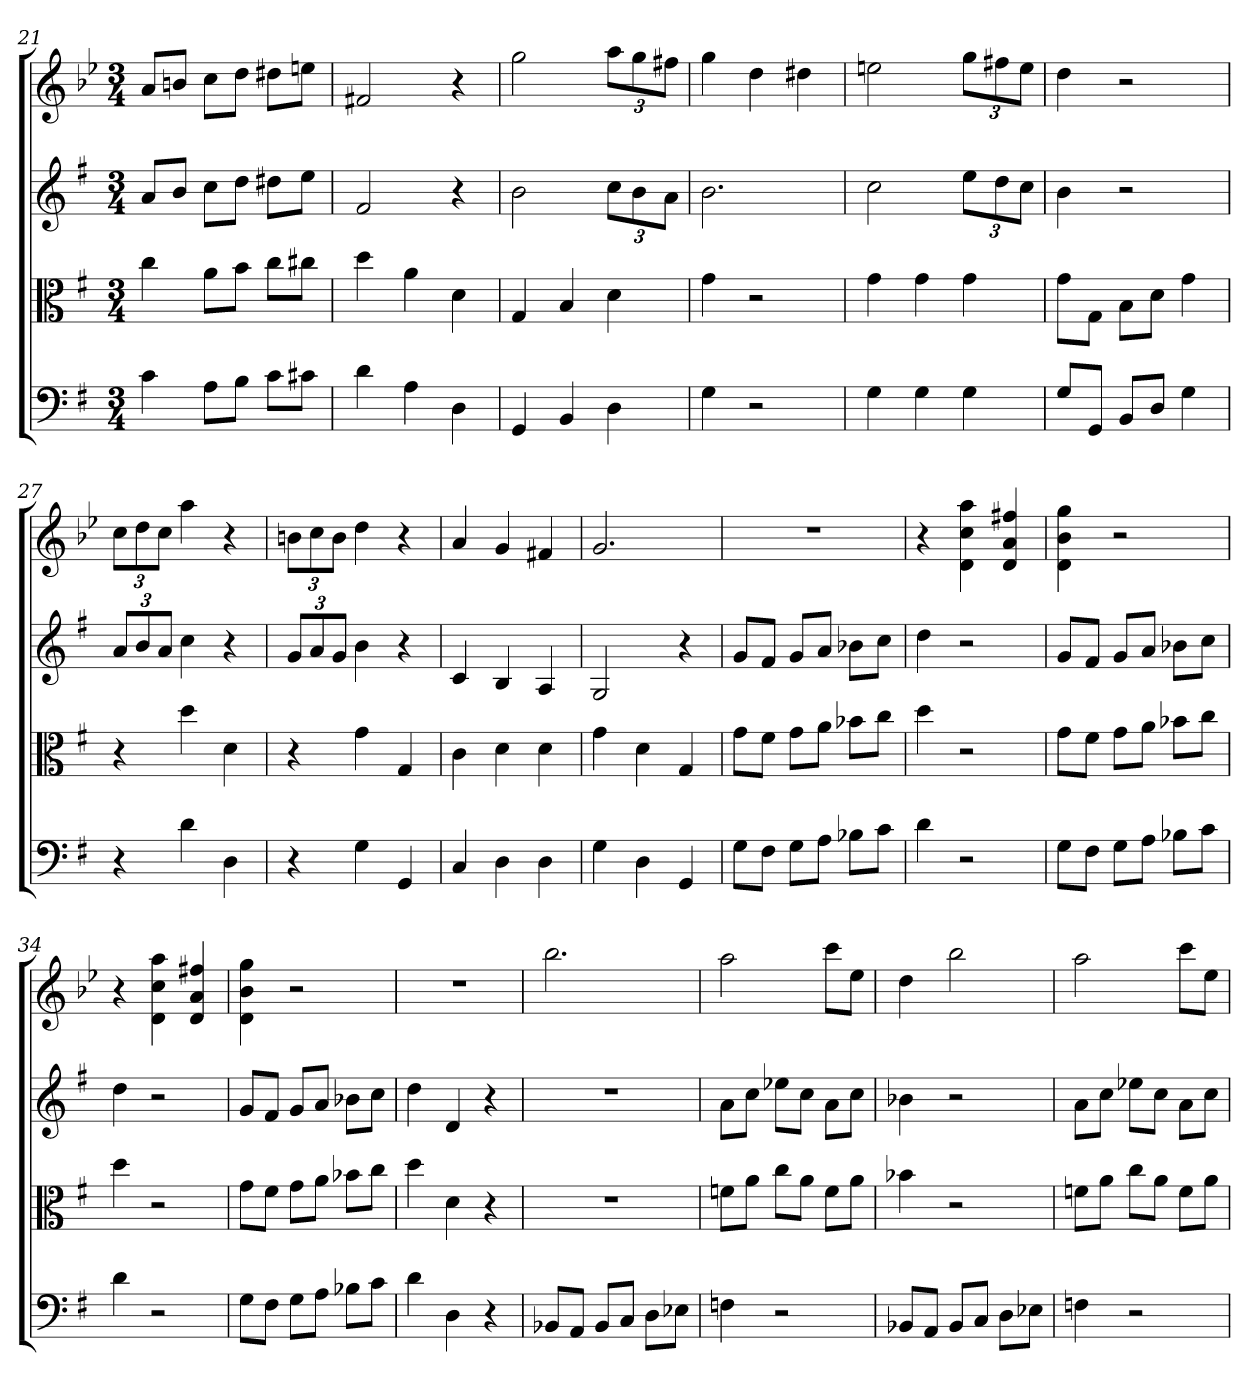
**kern	**kern	**kern	**kern
*part4	*part3	*part2	*part1
*staff4	*staff3	*staff2	*staff1
*clefF4	*clefC3	*clefG2	*clefG2
*k[f#]	*k[f#]	*k[f#]	*k[b-e-]
*	*	*	*g:
*M3/4	*M3/4	*M3/4	*M3/4
=21	=21	=21	=21
4c	4cc	8a/L	8a/L
.	.	8b/J	8bn/J
8A\L	8a\L	8cc\L	8cc\L
8B\J	8b\J	8dd\J	8dd\J
8c\L	8cc\L	8dd#X\L	8dd#X\L
8c#X\J	8cc#X\J	8ee\J	8een\J
=22	=22	=22	=22
4d	4dd	2f#	2f#X
4A	4a	.	.
4D	4d	4r	4r
=23	=23	=23	=23
4GG	4G	2b	2gg
4BB	4B	.	.
4D	4d	12cc\L	12aa\L
.	.	12b\	12gg\
.	.	12a\J	12ff#X\J
=24	=24	=24	=24
4G	4g	2.b	4gg
2r	2r	.	4dd
.	.	.	4dd#X
=25	=25	=25	=25
4G	4g	2cc	2een
4G	4g	.	.
4G	4g	12ee\L	12gg\L
.	.	12dd\	12ff#X\
.	.	12cc\J	12ee\J
=26	=26	=26	=26
8G/L	8g\L	4b	4dd
8GG/J	8G\J	.	.
8BB/L	8B\L	2r	2r
8D/J	8d\J	.	.
4G	4g	.	.
=27	=27	=27	=27
4r	4r	12a/L	12cc\L
.	.	12b/	12dd\
.	.	12a/J	12cc\J
4d	4dd	4cc	4aa
4D	4d	4r	4r
=28	=28	=28	=28
4r	4r	12g/L	12bn\L
.	.	12a/	12cc\
.	.	12g/J	12b\J
4G	4g	4b	4dd
4GG	4G	4r	4r
=29	=29	=29	=29
4C	4c	4c	4a
4D	4d	4B	4g
4D	4d	4A	4f#X
=30	=30	=30	=30
4G	4g	2G	2.g
4D	4d	.	.
4GG	4G	4r	.
=31	=31	=31	=31
8G\L	8g\L	8g/L	2.r
8F#\J	8f#\J	8f#/J	.
8G\L	8g\L	8g/L	.
8A\J	8a\J	8a/J	.
8B-X\L	8b-X\L	8b-X\L	.
8c\J	8cc\J	8cc\J	.
=32	=32	=32	=32
4d	4dd	4dd	4r
2r	2r	2r	4d 4cc 4aa
.	.	.	4d 4a 4ff#X
=33	=33	=33	=33
8G\L	8g\L	8g/L	4d 4b- 4gg
8F#\J	8f#\J	8f#/J	.
8G\L	8g\L	8g/L	2r
8A\J	8a\J	8a/J	.
8B-X\L	8b-X\L	8b-X\L	.
8c\J	8cc\J	8cc\J	.
=34	=34	=34	=34
4d	4dd	4dd	4r
2r	2r	2r	4d 4cc 4aa
.	.	.	4d 4a 4ff#X
=35	=35	=35	=35
8G\L	8g\L	8g/L	4d 4b- 4gg
8F#\J	8f#\J	8f#/J	.
8G\L	8g\L	8g/L	2r
8A\J	8a\J	8a/J	.
8B-X\L	8b-X\L	8b-X\L	.
8c\J	8cc\J	8cc\J	.
=36	=36	=36	=36
4d	4dd	4dd	2.r
4D	4d	4d	.
4r	4r	4r	.
=37	=37	=37	=37
8BB-X/L	2.r	2.r	2.bb-
8AA/J	.	.	.
8BB-/L	.	.	.
8C/J	.	.	.
8D\L	.	.	.
8E-X\J	.	.	.
=38	=38	=38	=38
4Fn	8fn\L	8a\L	2aa
.	8a\J	8cc\J	.
2r	8cc\L	8ee-X\L	.
.	8a\J	8cc\J	.
.	8f\L	8a\L	8ccc\L
.	8a\J	8cc\J	8ee-\J
=39	=39	=39	=39
8BB-X/L	4b-X	4b-X	4dd
8AA/J	.	.	.
8BB-/L	2r	2r	2bb-
8C/J	.	.	.
8D\L	.	.	.
8E-X\J	.	.	.
=40	=40	=40	=40
4Fn	8fn\L	8a\L	2aa
.	8a\J	8cc\J	.
2r	8cc\L	8ee-X\L	.
.	8a\J	8cc\J	.
.	8f\L	8a\L	8ccc\L
.	8a\J	8cc\J	8ee-\J
=	=	=	=
*-	*-	*-	*-
